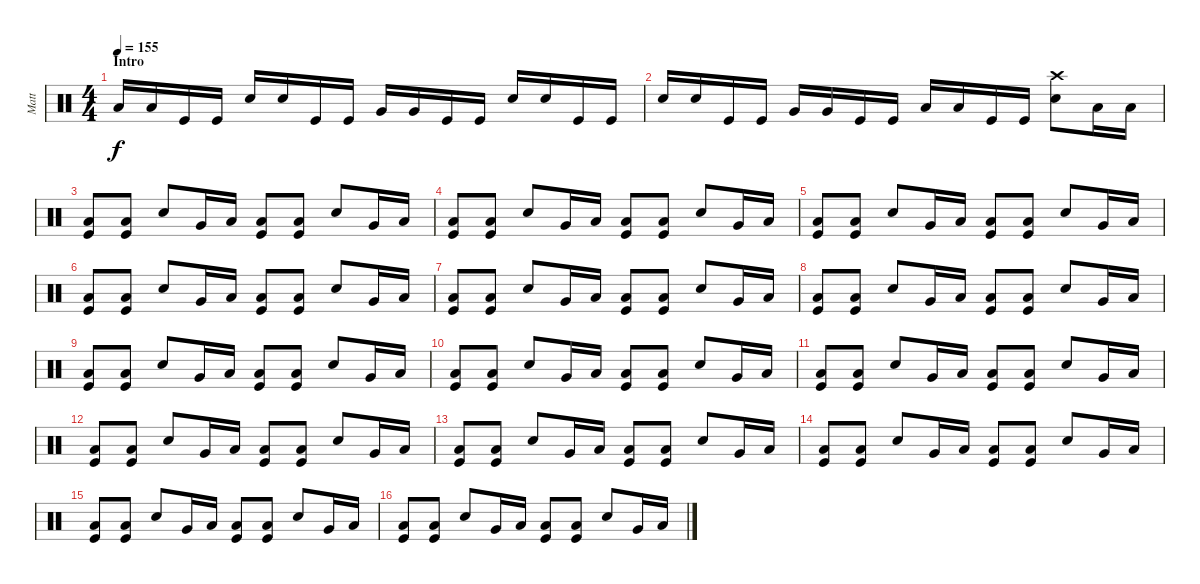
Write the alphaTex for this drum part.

\track ("Matt" "Matt") {instrument percussion}
\staff {score}
\articulation defaults
\ts (4 4)
\section ("" "Intro")
\tempo 155
\clef neutral
\ks c "Low Floor Tom (hit)".16{dy f} "Low Floor Tom (hit)".16 "Kick (hit)".16 "Kick (hit)".16 "Electric Snare (hit)".16 "Electric Snare (hit)".16 "Kick (hit)".16 "Kick (hit)".16 "Very Low Tom (hit)".16 "Very Low Tom (hit)".16 "Kick (hit)".16 "Kick (hit)".16 "Electric Snare (hit)".16 "Electric Snare (hit)".16 "Kick (hit)".16 "Kick (hit)".16
|
"Electric Snare (hit)".16 "Electric Snare (hit)".16 "Kick (hit)".16 "Kick (hit)".16 "Very Low Tom (hit)".16 "Very Low Tom (hit)".16 "Kick (hit)".16 "Kick (hit)".16 "Low Floor Tom (hit)".16 "Low Floor Tom (hit)".16 "Kick (hit)".16 "Kick (hit)".16 ("Electric Snare (hit)" "Crash high (hit)").8 "Low Tom (hit)".16 "Low Tom (hit)".16 |
("Low Floor Tom (hit)" "Kick (hit)").8 ("Low Floor Tom (hit)" "Kick (hit)").8 "Electric Snare (hit)".8 "Very Low Tom (hit)".16 "Low Floor Tom (hit)".16 ("Low Floor Tom (hit)" "Kick (hit)").8 ("Low Floor Tom (hit)" "Kick (hit)").8 "Electric Snare (hit)".8 "Very Low Tom (hit)".16 "Low Floor Tom (hit)".16 |
("Low Floor Tom (hit)" "Kick (hit)").8 ("Low Floor Tom (hit)" "Kick (hit)").8 "Electric Snare (hit)".8 "Very Low Tom (hit)".16 "Low Floor Tom (hit)".16 ("Low Floor Tom (hit)" "Kick (hit)").8 ("Low Floor Tom (hit)" "Kick (hit)").8 "Electric Snare (hit)".8 "Very Low Tom (hit)".16 "Low Floor Tom (hit)".16 |
("Low Floor Tom (hit)" "Kick (hit)").8 ("Low Floor Tom (hit)" "Kick (hit)").8 "Electric Snare (hit)".8 "Very Low Tom (hit)".16 "Low Floor Tom (hit)".16 ("Low Floor Tom (hit)" "Kick (hit)").8 ("Low Floor Tom (hit)" "Kick (hit)").8 "Electric Snare (hit)".8 "Very Low Tom (hit)".16 "Low Floor Tom (hit)".16 |
("Low Floor Tom (hit)" "Kick (hit)").8 ("Low Floor Tom (hit)" "Kick (hit)").8 "Electric Snare (hit)".8 "Very Low Tom (hit)".16 "Low Floor Tom (hit)".16 ("Low Floor Tom (hit)" "Kick (hit)").8 ("Low Floor Tom (hit)" "Kick (hit)").8 "Electric Snare (hit)".8 "Very Low Tom (hit)".16 "Low Floor Tom (hit)".16 |
("Low Floor Tom (hit)" "Kick (hit)").8 ("Low Floor Tom (hit)" "Kick (hit)").8 "Electric Snare (hit)".8 "Very Low Tom (hit)".16 "Low Floor Tom (hit)".16 ("Low Floor Tom (hit)" "Kick (hit)").8 ("Low Floor Tom (hit)" "Kick (hit)").8 "Electric Snare (hit)".8 "Very Low Tom (hit)".16 "Low Floor Tom (hit)".16 |
("Low Floor Tom (hit)" "Kick (hit)").8 ("Low Floor Tom (hit)" "Kick (hit)").8 "Electric Snare (hit)".8 "Very Low Tom (hit)".16 "Low Floor Tom (hit)".16 ("Low Floor Tom (hit)" "Kick (hit)").8 ("Low Floor Tom (hit)" "Kick (hit)").8 "Electric Snare (hit)".8 "Very Low Tom (hit)".16 "Low Floor Tom (hit)".16 |
("Low Floor Tom (hit)" "Kick (hit)").8 ("Low Floor Tom (hit)" "Kick (hit)").8 "Electric Snare (hit)".8 "Very Low Tom (hit)".16 "Low Floor Tom (hit)".16 ("Low Floor Tom (hit)" "Kick (hit)").8 ("Low Floor Tom (hit)" "Kick (hit)").8 "Electric Snare (hit)".8 "Very Low Tom (hit)".16 "Low Floor Tom (hit)".16 |
("Low Floor Tom (hit)" "Kick (hit)").8 ("Low Floor Tom (hit)" "Kick (hit)").8 "Electric Snare (hit)".8 "Very Low Tom (hit)".16 "Low Floor Tom (hit)".16 ("Low Floor Tom (hit)" "Kick (hit)").8 ("Low Floor Tom (hit)" "Kick (hit)").8 "Electric Snare (hit)".8 "Very Low Tom (hit)".16 "Low Floor Tom (hit)".16 |
("Low Floor Tom (hit)" "Kick (hit)").8 ("Low Floor Tom (hit)" "Kick (hit)").8 "Electric Snare (hit)".8 "Very Low Tom (hit)".16 "Low Floor Tom (hit)".16 ("Low Floor Tom (hit)" "Kick (hit)").8 ("Low Floor Tom (hit)" "Kick (hit)").8 "Electric Snare (hit)".8 "Very Low Tom (hit)".16 "Low Floor Tom (hit)".16 |
("Low Floor Tom (hit)" "Kick (hit)").8 ("Low Floor Tom (hit)" "Kick (hit)").8 "Electric Snare (hit)".8 "Very Low Tom (hit)".16 "Low Floor Tom (hit)".16 ("Low Floor Tom (hit)" "Kick (hit)").8 ("Low Floor Tom (hit)" "Kick (hit)").8 "Electric Snare (hit)".8 "Very Low Tom (hit)".16 "Low Floor Tom (hit)".16 |
("Low Floor Tom (hit)" "Kick (hit)").8 ("Low Floor Tom (hit)" "Kick (hit)").8 "Electric Snare (hit)".8 "Very Low Tom (hit)".16 "Low Floor Tom (hit)".16 ("Low Floor Tom (hit)" "Kick (hit)").8 ("Low Floor Tom (hit)" "Kick (hit)").8 "Electric Snare (hit)".8 "Very Low Tom (hit)".16 "Low Floor Tom (hit)".16 |
("Low Floor Tom (hit)" "Kick (hit)").8 ("Low Floor Tom (hit)" "Kick (hit)").8 "Electric Snare (hit)".8 "Very Low Tom (hit)".16 "Low Floor Tom (hit)".16 ("Low Floor Tom (hit)" "Kick (hit)").8 ("Low Floor Tom (hit)" "Kick (hit)").8 "Electric Snare (hit)".8 "Very Low Tom (hit)".16 "Low Floor Tom (hit)".16 |
("Low Floor Tom (hit)" "Kick (hit)").8 ("Low Floor Tom (hit)" "Kick (hit)").8 "Electric Snare (hit)".8 "Very Low Tom (hit)".16 "Low Floor Tom (hit)".16 ("Low Floor Tom (hit)" "Kick (hit)").8 ("Low Floor Tom (hit)" "Kick (hit)").8 "Electric Snare (hit)".8 "Very Low Tom (hit)".16 "Low Floor Tom (hit)".16 |
("Low Floor Tom (hit)" "Kick (hit)").8 ("Low Floor Tom (hit)" "Kick (hit)").8 "Electric Snare (hit)".8 "Very Low Tom (hit)".16 "Low Floor Tom (hit)".16 ("Low Floor Tom (hit)" "Kick (hit)").8 ("Low Floor Tom (hit)" "Kick (hit)").8 "Electric Snare (hit)".8 "Very Low Tom (hit)".16 "Low Floor Tom (hit)".16
